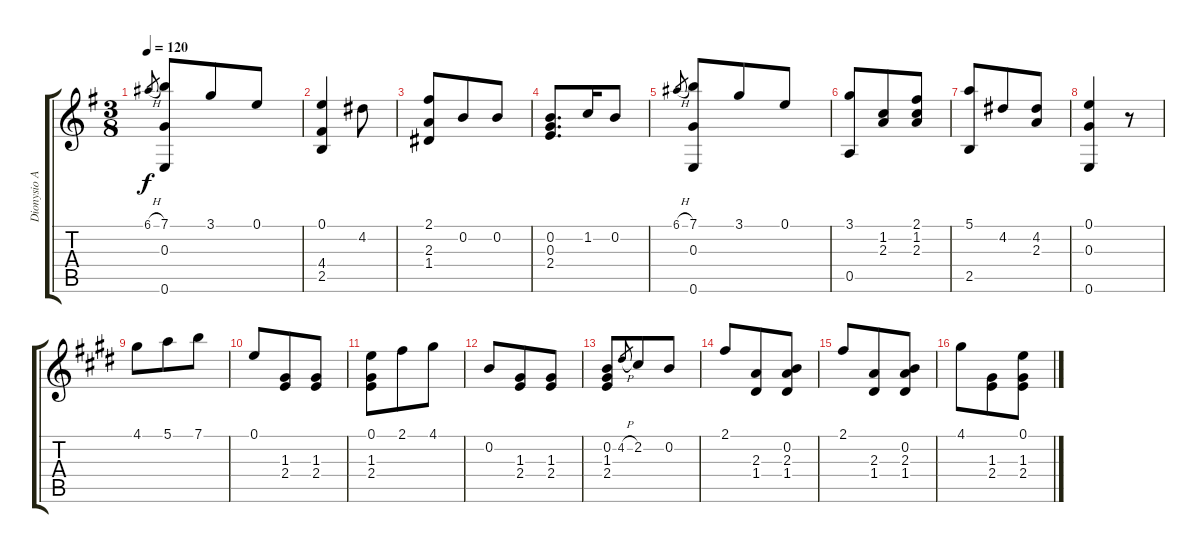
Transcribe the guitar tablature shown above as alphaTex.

\track ("Dionysio Aguado" "Dionysio A") {instrument acousticguitarnylon}
\staff {score tabs}
\tuning (E4 B3 G3 D3 A2 E2) {hide}
\ts (3 8)
\tempo 120
\clef g2
\ks g
6.1{h}.8{gr dy f} (7.1 0.3 0.6).8 3.1.8 0.1.8 |
(0.1 4.4 2.5).4 4.2.8 |
(2.1 2.3 1.4).8 0.2.8 0.2.8 |
(0.2 0.3 2.4).8{d} 1.2.16 0.2.8 |
6.1{h}.8{gr} (7.1 0.3 0.6).8 3.1.8 0.1.8 |
(3.1 0.5).8 (1.2 2.3).8 (2.1 1.2 2.3).8 |
(5.1 2.5).8 4.2.8 (4.2 2.3).8 |
(0.1 0.3 0.6).4 r.8 |
\ks e
4.1.8 5.1.8 7.1.8 |
0.1.8 (1.3 2.4).8 (1.3 2.4).8 |
(0.1 1.3 2.4).8 2.1.8 4.1.8 |
0.2.8 (1.3 2.4).8 (1.3 2.4).8 |
(0.2 1.3 2.4).8 4.2{h}.8{gr} 2.2.8 0.2.8 |
2.1.8 (2.3 1.4).8 (0.2 2.3 1.4).8 |
2.1.8 (2.3 1.4).8 (0.2 2.3 1.4).8 |
4.1.8 (1.3 2.4).8 (0.1 1.3 2.4).8
